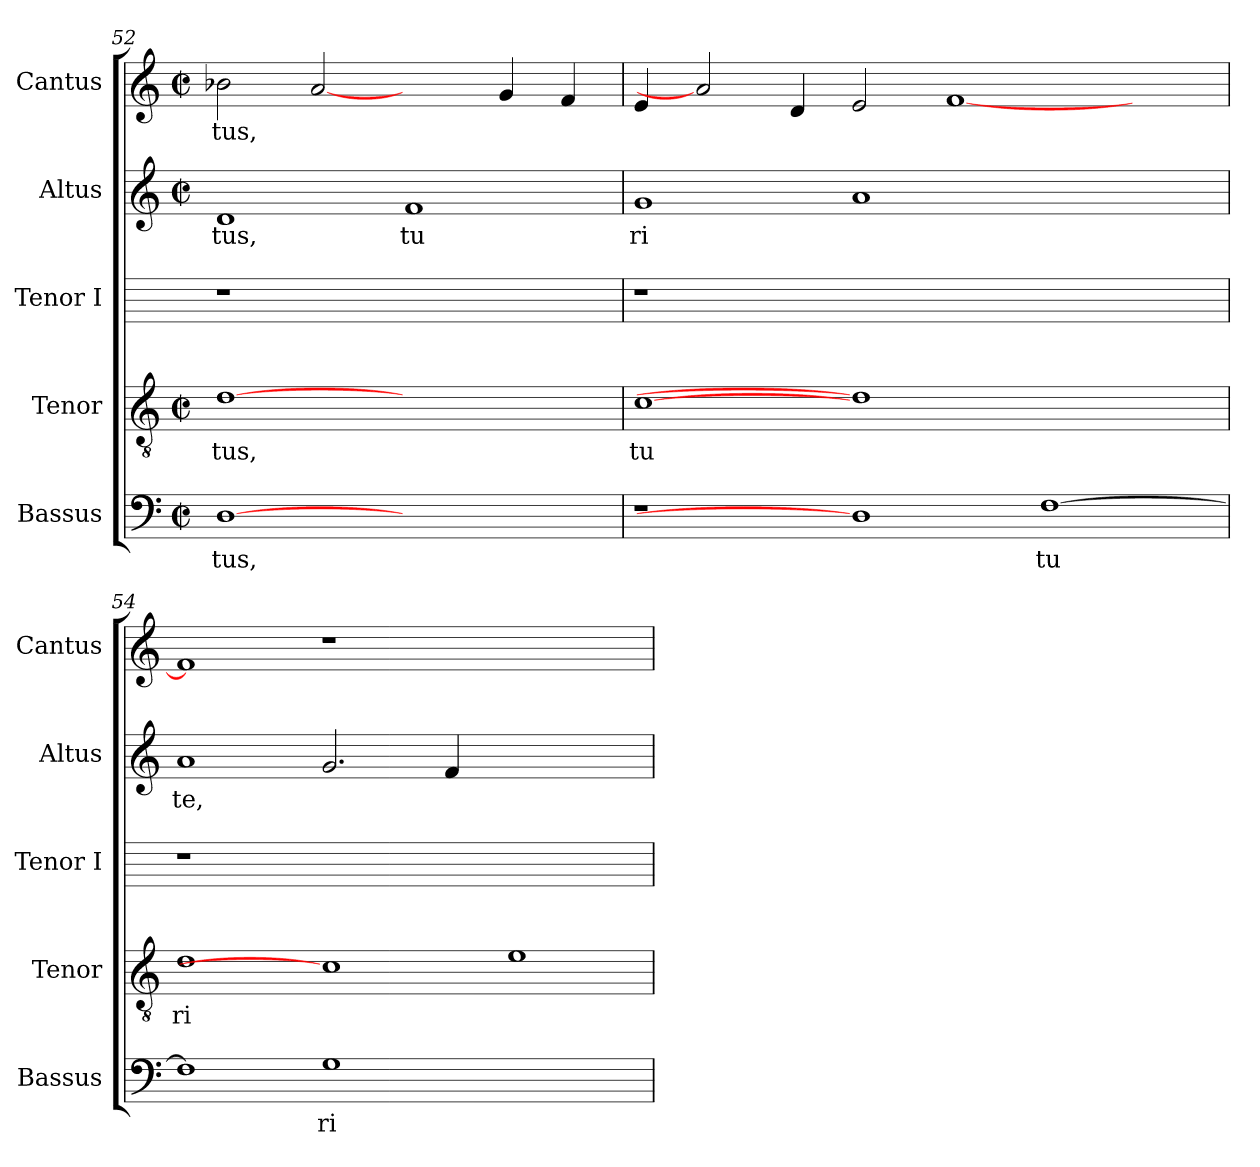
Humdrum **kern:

**kern	**text	**kern	**text	**kern	**kern	**text	**kern	**text
*part5	*part5	*part4	*part4	*part3	*part2	*part2	*part1	*part1
*staff5	*staff5	*staff4	*staff4	*staff3	*staff2	*staff2	*staff1	*staff1
*I"Bassus	*	*I"Tenor	*	*I"Tenor I	*I"Altus	*	*I"Cantus	*
*I'Bassus	*	*I'Tenor	*	*I'Tenor I	*I'Altus	*	*I'Cantus	*
*clefF4	*	*clefGv2	*	*	*clefG2	*	*clefG2	*
*M2/2	*	*M2/2	*	*	*M2/2	*	*M2/2	*
*met(c|)	*	*met(c|)	*	*	*met(c|)	*	*met(c|)	*
=52	=52	=52	=52	=52	=52	=52	=52	=52
!	!LO:LY:b:cj	!	!LO:LY:b:cj	!	!	!LO:LY:b:cj	!	!LO:LY:b
[1D	tus,	[1d	tus,	1r	1d	tus,	2b-\	tus,
.	.	.	.	.	.	.	[2a	.
!	!	!	!	!	!	!LO:LY:b:cj	!	!
1ryy	.	1ryy	.	1ryy	1f	tu	2ryy	.
.	.	.	.	.	.	.	4g/	.
.	.	.	.	.	.	.	4f/	.
=53	=53	=53	=53	=53	=53	=53	=53	=53
!	!	!	!LO:LY:b:cj	!	!	!LO:LY:b:cj	!	!
1r	.	[1c	tu	1r	1g	ri	4e/	.
.	.	.	.	.	.	.	2a]	.
.	.	.	.	.	.	.	4d/	.
1D]	.	1d]	.	0ryy	1a	.	2e/	.
.	.	.	.	.	.	.	[<1f	.
!	!LO:LY:b:cj	!	!	!	!	!	!	!
[>1F	tu	1ryy	.	.	1ryy	.	.	.
.	.	.	.	.	.	.	2ryy	.
=54	=54	=54	=54	=54	=54	=54	=54	=54
!	!	!	!LO:LY:b:cj	!	!	!LO:LY:b:cj	!	!
1F]	.	1d	ri	1r	1a	te,	1f]	.
!	!LO:LY:b:cj	!	!	!	!	!	!	!
1G	ri	1c]	.	0ryy	2.g/	.	1r	.
.	.	.	.	.	4f/	.	.	.
1ryy	.	1e	.	.	1ryy	.	1ryy	.
=	=	=	=	=	=	=	=	=
*-	*-	*-	*-	*-	*-	*-	*-	*-
